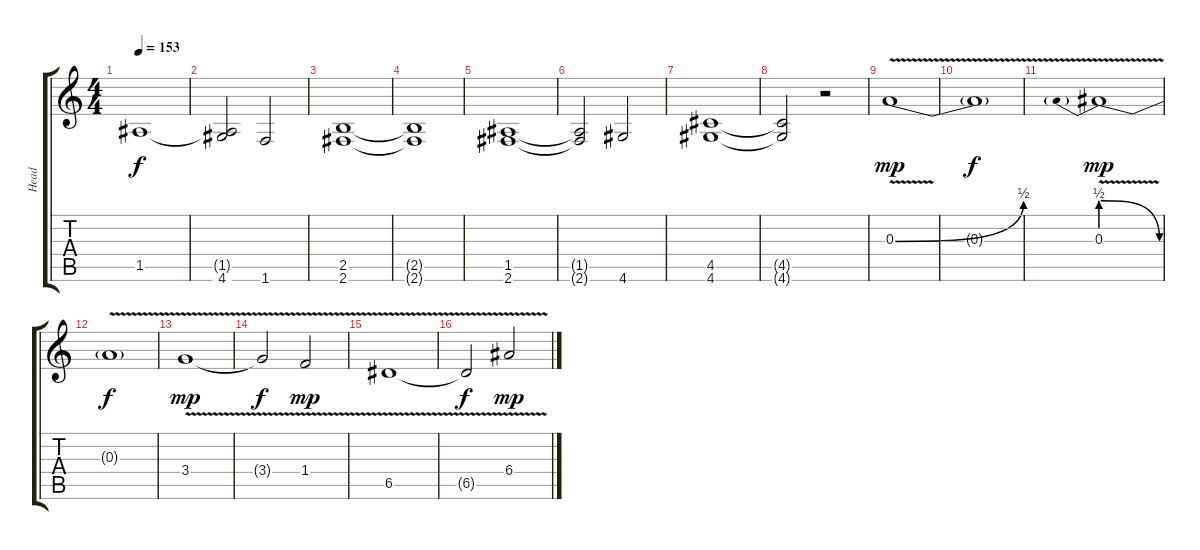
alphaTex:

\track ("Head" "Head") {instrument distortionguitar}
\staff {score tabs}
\tuning (E4 Db4 A3 E3 A2 E2) {hide}
\ts (4 4)
\tempo 153
\clef g2
\ks c
1.5.1{dy f} |
(1.5{t} 4.6{t}).2 1.6.2 |
(2.5 2.6).1 |
(2.5{t} 2.6{t}).1 |
(1.5 2.6).1 |
(1.5{t} 2.6{t}).2 4.6.2 |
(4.5 4.6).1 |
(4.5{t} 4.6{t}).2 r.2 |
0.3{be (bend 0 0 60 2) v}.1{dy mp} |
0.3{t}.1{dy f} |
0.3{be (prebendrelease 0 2 60 0) v}.1{dy mp} |
0.3{t}.1{dy f} |
3.4{v}.1{dy mp} |
3.4{t}.2{dy f} 1.4{v}.2{dy mp} |
6.5{v}.1 |
6.5{t}.2{dy f} 6.4{v}.2{dy mp}
